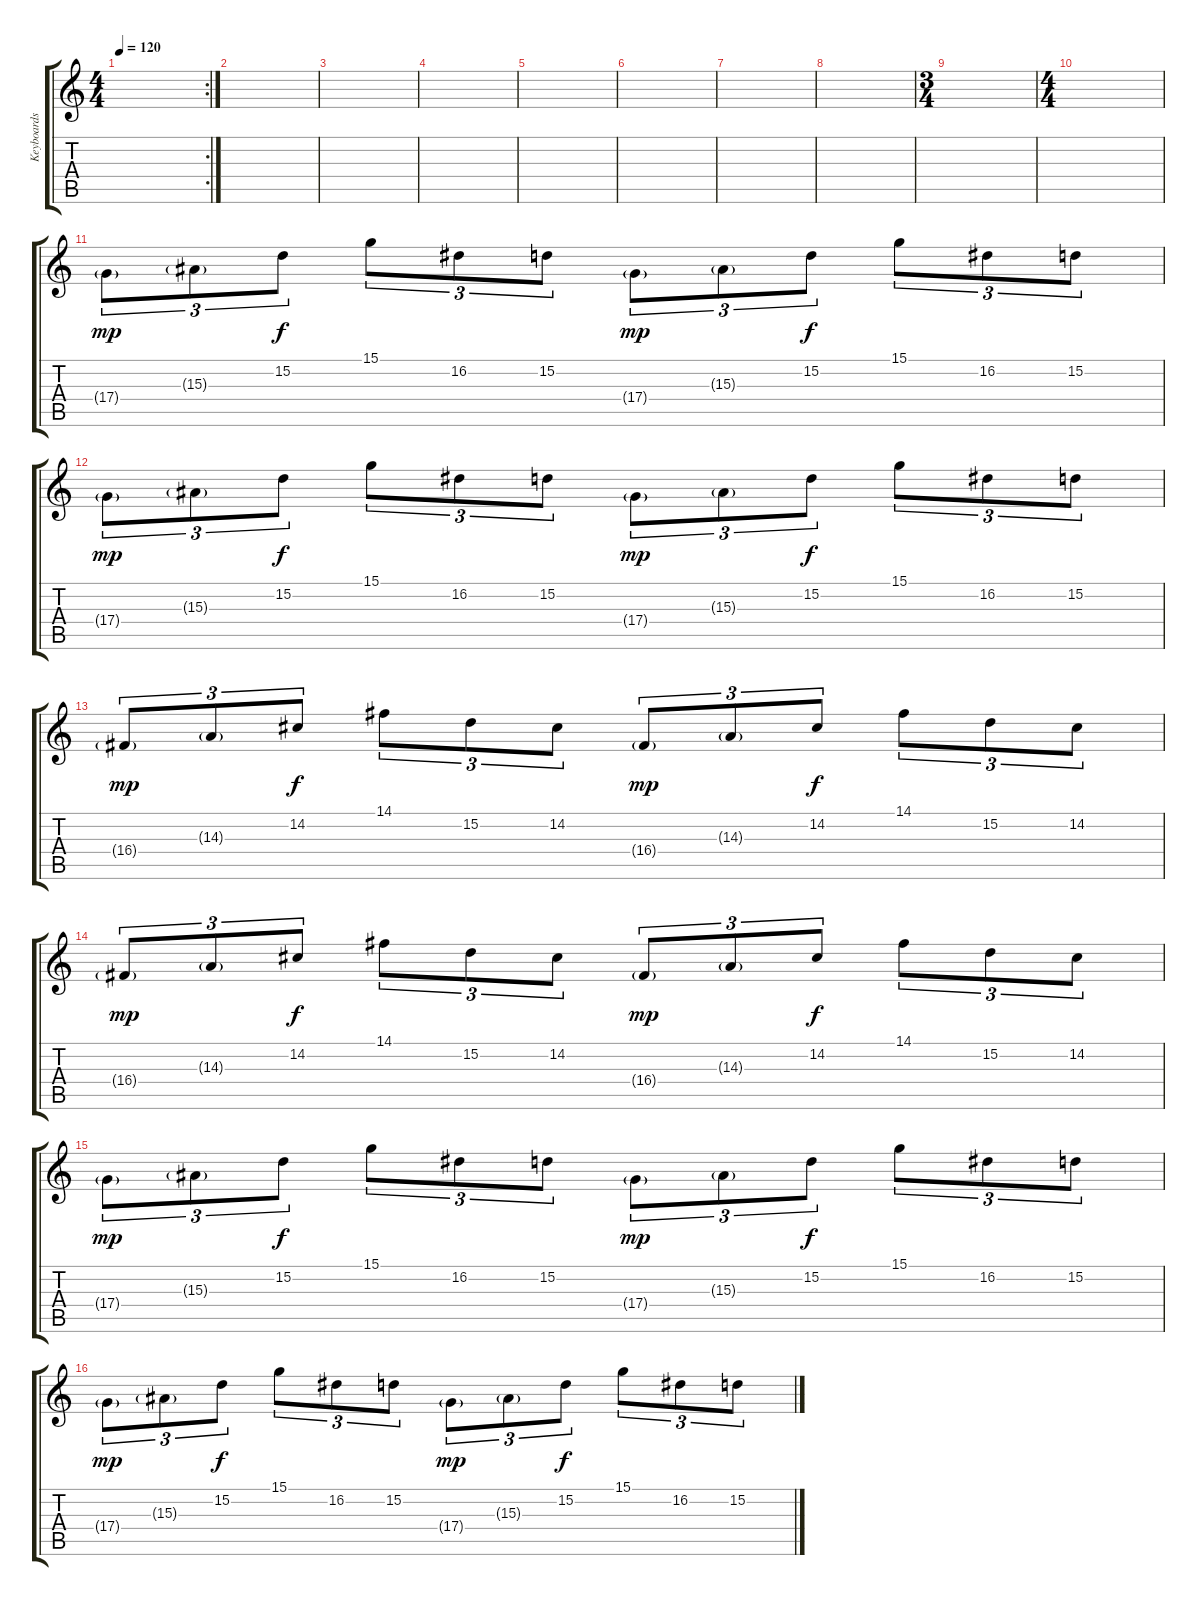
\track ("Keyboards 2" "Keyboards ") {instrument acousticgrandpiano}
\staff {score tabs}
\tuning (E4 B3 G3 D3 A2 E2) {hide}
\rc 2
\ts (4 4)
\tempo 120
\clef g2
\ks c
|
|
|
|
|
|
|
|
\ts (3 4)
|
\ts (4 4)
|
17.4{g}.8{tu (3 2) dy mp} 15.3{g}.8{tu (3 2)} 15.2.8{tu (3 2) dy f} 15.1.8{tu (3 2)} 16.2.8{tu (3 2)} 15.2.8{tu (3 2)} 17.4{g}.8{tu (3 2) dy mp} 15.3{g}.8{tu (3 2)} 15.2.8{tu (3 2) dy f} 15.1.8{tu (3 2)} 16.2.8{tu (3 2)} 15.2.8{tu (3 2)} |
17.4{g}.8{tu (3 2) dy mp} 15.3{g}.8{tu (3 2)} 15.2.8{tu (3 2) dy f} 15.1.8{tu (3 2)} 16.2.8{tu (3 2)} 15.2.8{tu (3 2)} 17.4{g}.8{tu (3 2) dy mp} 15.3{g}.8{tu (3 2)} 15.2.8{tu (3 2) dy f} 15.1.8{tu (3 2)} 16.2.8{tu (3 2)} 15.2.8{tu (3 2)} |
16.4{g}.8{tu (3 2) dy mp} 14.3{g}.8{tu (3 2)} 14.2.8{tu (3 2) dy f} 14.1.8{tu (3 2)} 15.2.8{tu (3 2)} 14.2.8{tu (3 2)} 16.4{g}.8{tu (3 2) dy mp} 14.3{g}.8{tu (3 2)} 14.2.8{tu (3 2) dy f} 14.1.8{tu (3 2)} 15.2.8{tu (3 2)} 14.2.8{tu (3 2)} |
16.4{g}.8{tu (3 2) dy mp} 14.3{g}.8{tu (3 2)} 14.2.8{tu (3 2) dy f} 14.1.8{tu (3 2)} 15.2.8{tu (3 2)} 14.2.8{tu (3 2)} 16.4{g}.8{tu (3 2) dy mp} 14.3{g}.8{tu (3 2)} 14.2.8{tu (3 2) dy f} 14.1.8{tu (3 2)} 15.2.8{tu (3 2)} 14.2.8{tu (3 2)} |
17.4{g}.8{tu (3 2) dy mp} 15.3{g}.8{tu (3 2)} 15.2.8{tu (3 2) dy f} 15.1.8{tu (3 2)} 16.2.8{tu (3 2)} 15.2.8{tu (3 2)} 17.4{g}.8{tu (3 2) dy mp} 15.3{g}.8{tu (3 2)} 15.2.8{tu (3 2) dy f} 15.1.8{tu (3 2)} 16.2.8{tu (3 2)} 15.2.8{tu (3 2)} |
17.4{g}.8{tu (3 2) dy mp} 15.3{g}.8{tu (3 2)} 15.2.8{tu (3 2) dy f} 15.1.8{tu (3 2)} 16.2.8{tu (3 2)} 15.2.8{tu (3 2)} 17.4{g}.8{tu (3 2) dy mp} 15.3{g}.8{tu (3 2)} 15.2.8{tu (3 2) dy f} 15.1.8{tu (3 2)} 16.2.8{tu (3 2)} 15.2.8{tu (3 2)}
